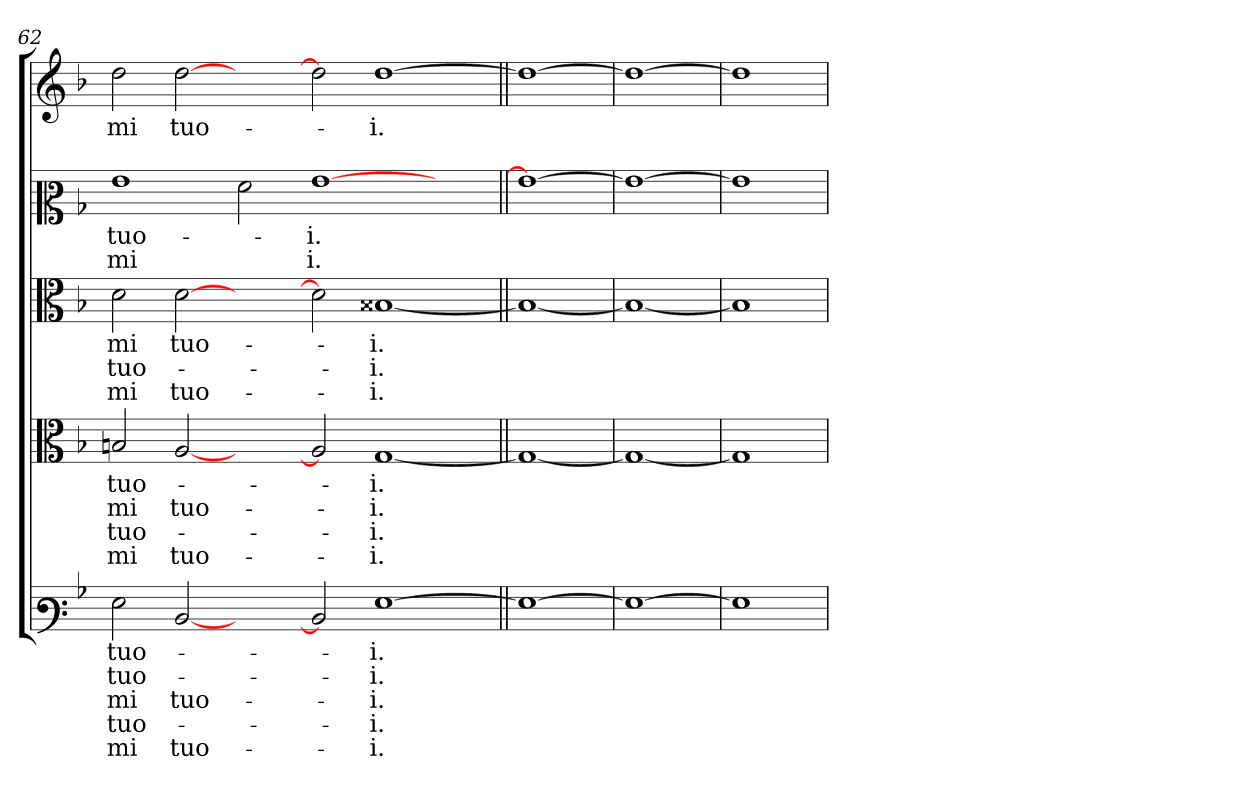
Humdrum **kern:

**kern	**text	**text	**text	**text	**text	**kern	**text	**text	**text	**text	**kern	**text	**text	**text	**kern	**text	**text	**kern	**text
*part5	*part5	*part5	*part5	*part5	*part5	*part4	*part4	*part4	*part4	*part4	*part3	*part3	*part3	*part3	*part2	*part2	*part2	*part1	*part1
*staff5	*staff5	*staff5	*staff5	*staff5	*staff5	*staff4	*staff4	*staff4	*staff4	*staff4	*staff3	*staff3	*staff3	*staff3	*staff2	*staff2	*staff2	*staff1	*staff1
*clefF3	*	*	*	*	*	*clefC3	*	*	*	*	*clefC3	*	*	*	*clefC2	*	*	*clefG2	*
*k[b-]	*	*	*	*	*	*k[b-]	*	*	*	*	*k[b-]	*	*	*	*k[b-]	*	*	*k[b-]	*
=62	=62	=62	=62	=62	=62	=62	=62	=62	=62	=62	=62	=62	=62	=62	=62	=62	=62	=62	=62
2G	tuo-	tuo-	mi	tuo-	mi	2Bn	tuo-	mi	tuo-	mi	2d	mi	tuo-	mi	1g	tuo-	mi	2dd	mi
[2D	.	.	tuo-	.	tuo-	[2A	.	tuo-	.	tuo-	[2d	tuo-	.	tuo-	.	.	.	[2dd	tuo-
2ryy	.	.	.	.	.	2ryy	.	.	.	.	2ryy	.	.	.	2f	.	.	2ryy	.
=63-	=63-	=63-	=63-	=63-	=63-	=63-	=63-	=63-	=63-	=63-	=63-	=63-	=63-	=63-	=63-	=63-	=63-	=63-	=63-
2D]	.	.	.	.	.	2A]	.	.	.	.	2d]	.	.	.	[1g	i.	i.	2dd]	.
[1G	i.	i.	i.	i.	i.	[1G/	i.	i.	i.	i.	[1B##X	i.	i.	i.	.	.	.	[1dd	i.
.	.	.	.	.	.	.	.	.	.	.	.	.	.	.	2ryy	.	.	.	.
=64||	=64||	=64||	=64||	=64||	=64||	=64||	=64||	=64||	=64||	=64||	=64||	=64||	=64||	=64||	=64||	=64||	=64||	=64||	=64||
1G_	.	.	.	.	.	1G/_	.	.	.	.	1B##_	.	.	.	1g_	.	.	1dd_	.
=65	=65	=65	=65	=65	=65	=65	=65	=65	=65	=65	=65	=65	=65	=65	=65	=65	=65	=65	=65
1G_	.	.	.	.	.	1G/_	.	.	.	.	1B##_	.	.	.	1g_	.	.	1dd_	.
=66	=66	=66	=66	=66	=66	=66	=66	=66	=66	=66	=66	=66	=66	=66	=66	=66	=66	=66	=66
1G]	.	.	.	.	.	1G/]	.	.	.	.	1B##]	.	.	.	1g]	.	.	1dd]	.
=	=	=	=	=	=	=	=	=	=	=	=	=	=	=	=	=	=	=	=
*-	*-	*-	*-	*-	*-	*-	*-	*-	*-	*-	*-	*-	*-	*-	*-	*-	*-	*-	*-
